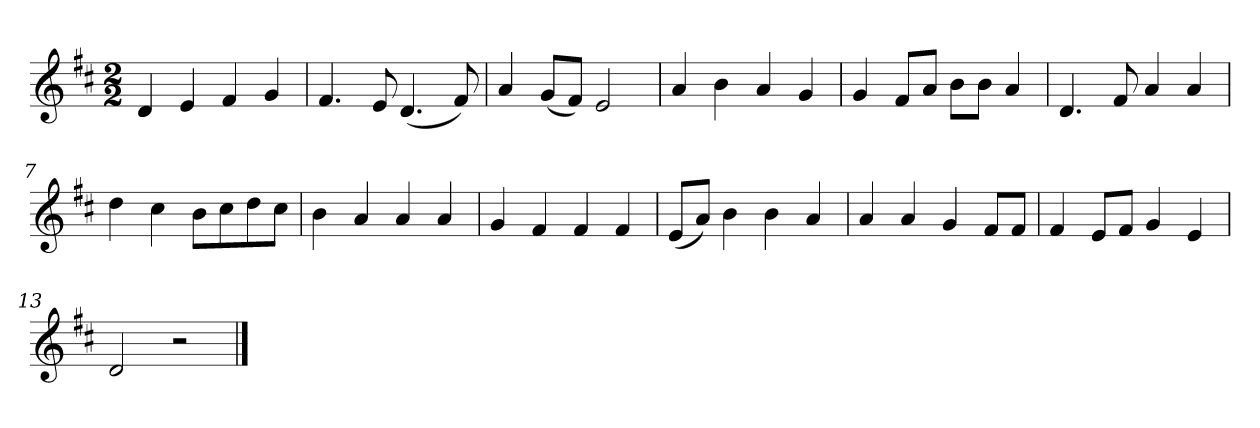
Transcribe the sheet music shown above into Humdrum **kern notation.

**kern
*part1
*staff1
*k[f#c#]
*M2/2
*MM120
=1
4d
4e
4f#
4g
=2
4.f#
8e
(4.d
8f#)
=3
4a
(8gL
8f#J)
2e
=4
4a
4b
4a
4g
=5
4g
8f#L
8aJ
8bL
8bJ
4a
=6
4.d
8f#
4a
4a
=7
4dd
4cc#
8bL
8cc#
8dd
8cc#J
=8
4b
4a
4a
4a
=9
4g
4f#
4f#
4f#
=10
(8eL
8aJ)
4b
4b
4a
=11
4a
4a
4g
8f#L
8f#J
=12
4f#
8eL
8f#J
4g
4e
=13
2d
2r
==
*-
